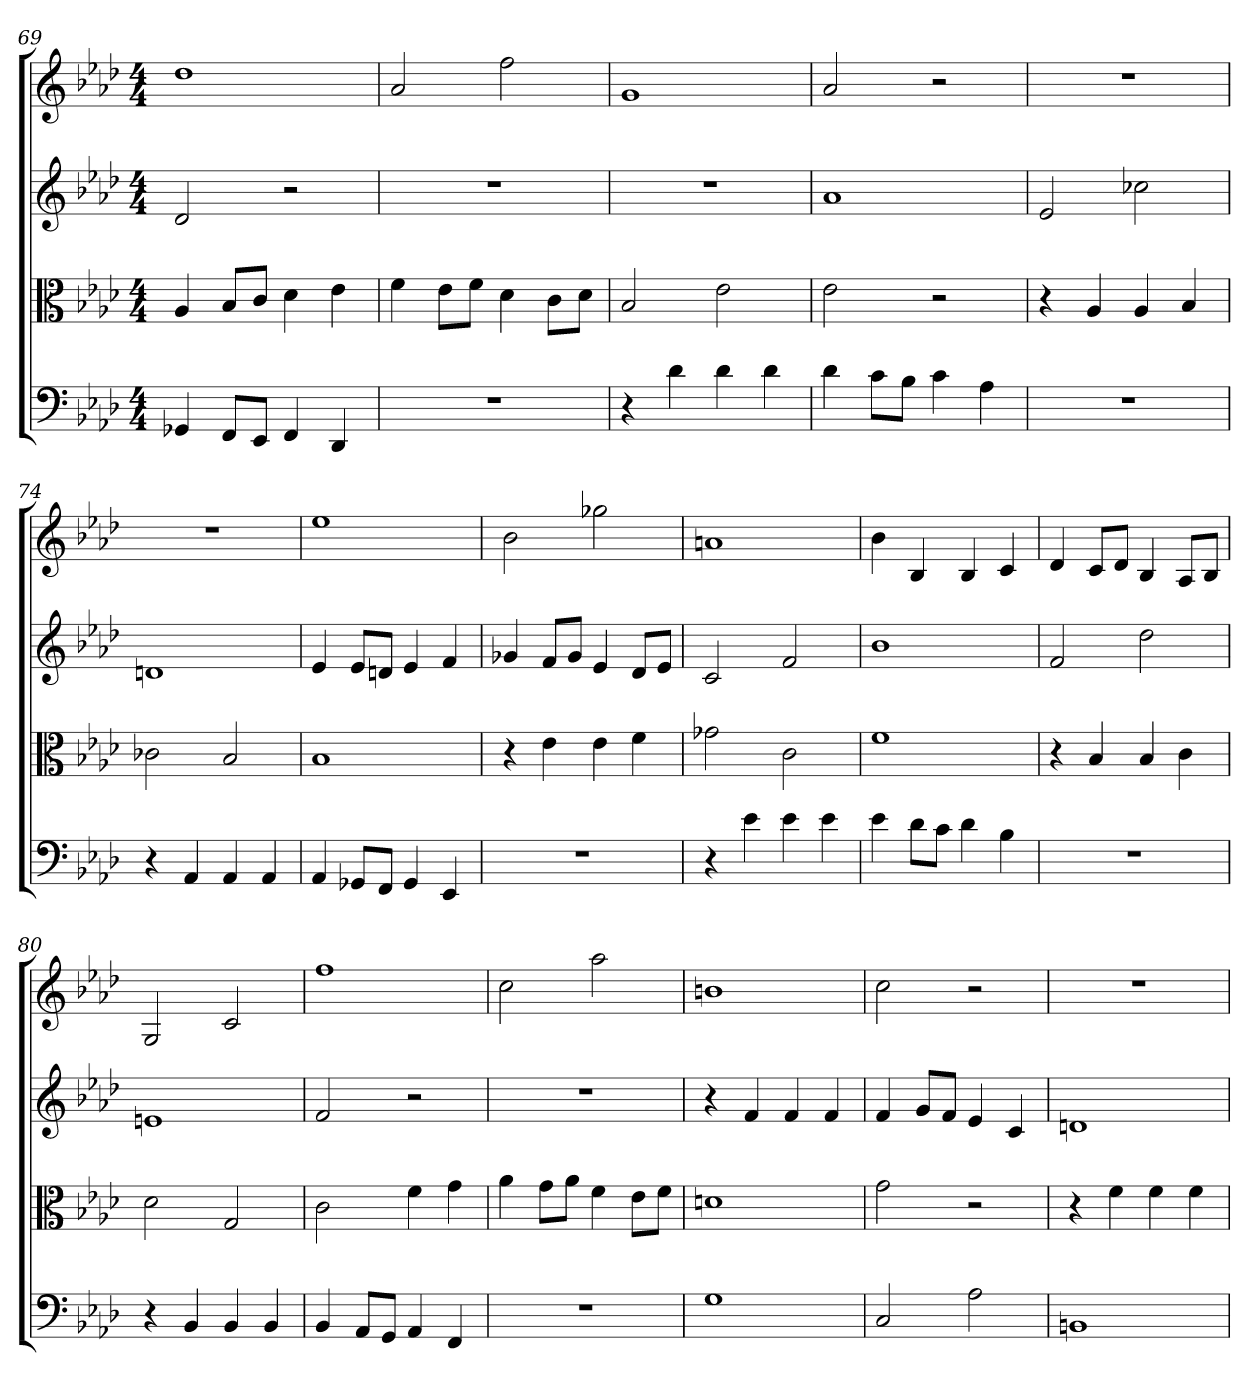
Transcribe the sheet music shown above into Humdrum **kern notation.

**kern	**kern	**kern	**kern
*part4	*part3	*part2	*part1
*staff4	*staff3	*staff2	*staff1
*clefF4	*clefC3	*	*
*k[b-e-a-d-]	*k[b-e-a-d-]	*k[b-e-a-d-]	*k[b-e-a-d-]
*f:	*f:	*f:	*f:
*M4/4	*M4/4	*M4/4	*M4/4
=69	=69	=69	=69
4GG-X	4A-	2d-	1dd-
8FF/L	8B-/L	.	.
8EE-/J	8c/J	.	.
4FF	4d-	2r	.
4DD-	4e-	.	.
=70	=70	=70	=70
1r	4f	1r	2a-
.	8e-\L	.	.
.	8f\J	.	.
.	4d-	.	2ff
.	8c\L	.	.
.	8d-\J	.	.
=71	=71	=71	=71
4r	2B-	1r	1g
4d-	.	.	.
4d-	2e-	.	.
4d-	.	.	.
=72	=72	=72	=72
4d-	2e-	1a-	2a-
8c\L	.	.	.
8B-\J	.	.	.
4c	2r	.	2r
4A-	.	.	.
=73	=73	=73	=73
1r	4r	2e-	1r
.	4A-	.	.
.	4A-	2cc-X	.
.	4B-	.	.
=74	=74	=74	=74
4r	2c-X	1dn	1r
4AA-	.	.	.
4AA-	2B-	.	.
4AA-	.	.	.
=75	=75	=75	=75
4AA-	1B-	4e-	1ee-
8GG-X/L	.	8e-L	.
8FF/J	.	8dnJ	.
4GG-	.	4e-	.
4EE-	.	4f	.
=76	=76	=76	=76
1r	4r	4g-X	2b-
.	4e-	8fL	.
.	.	8g-J	.
.	4e-	4e-	2gg-X
.	4f	8d-L	.
.	.	8e-J	.
=77	=77	=77	=77
4r	2g-X	2c	1an
4e-	.	.	.
4e-	2c	2f	.
4e-	.	.	.
=78	=78	=78	=78
4e-	1f	1b-	4b-
8d-\L	.	.	4B-
8c\J	.	.	.
4d-	.	.	4B-
4B-	.	.	4c
=79	=79	=79	=79
1r	4r	2f	4d-
.	4B-	.	8cL
.	.	.	8d-J
.	4B-	2dd-	4B-
.	4c	.	8A-L
.	.	.	8B-J
=80	=80	=80	=80
4r	2d-	1en	2G
4BB-	.	.	.
4BB-	2G	.	2c
4BB-	.	.	.
=81	=81	=81	=81
4BB-	2c	2f	1ff
8AA-/L	.	.	.
8GG/J	.	.	.
4AA-	4f	2r	.
4FF	4g	.	.
=82	=82	=82	=82
1r	4a-	1r	2cc
.	8g\L	.	.
.	8a-\J	.	.
.	4f	.	2aa-
.	8e-\L	.	.
.	8f\J	.	.
=83	=83	=83	=83
1G	1dn	4r	1bn
.	.	4f	.
.	.	4f	.
.	.	4f	.
=84	=84	=84	=84
2C	2g	4f	2cc
.	.	8gL	.
.	.	8fJ	.
2A-	2r	4e-	2r
.	.	4c	.
=85	=85	=85	=85
1BBn	4r	1dn	1r
.	4f	.	.
.	4f	.	.
.	4f	.	.
=	=	=	=
*-	*-	*-	*-
